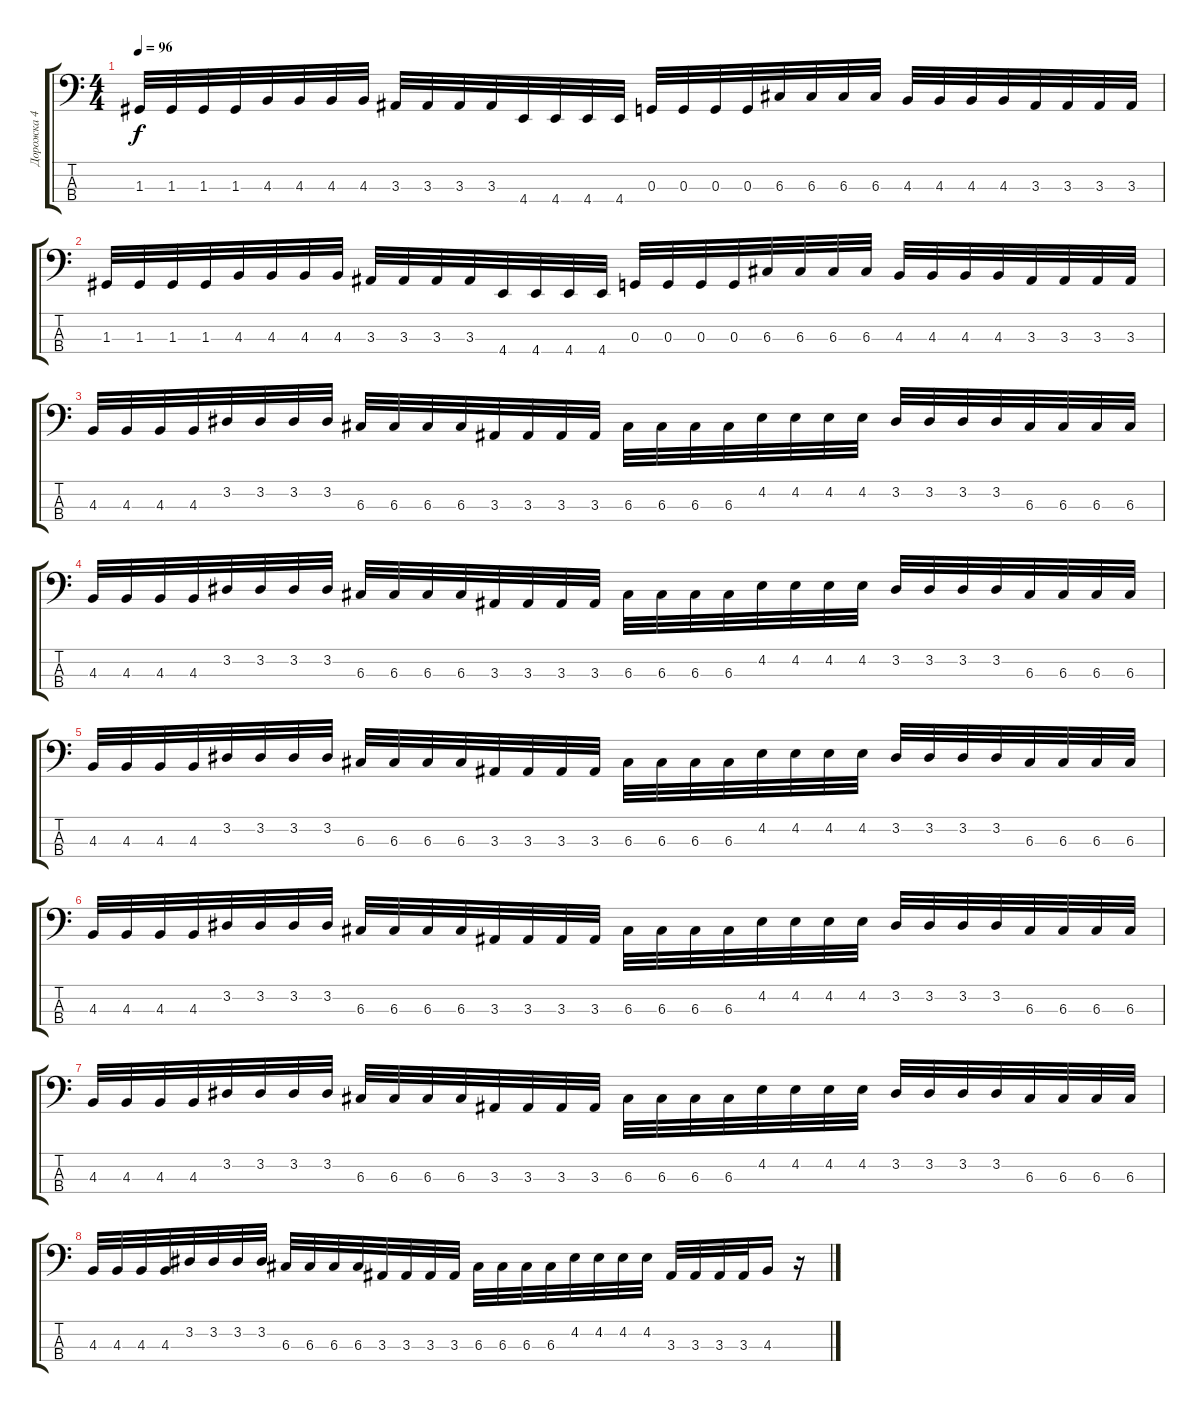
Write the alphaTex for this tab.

\track ("Дорожка 4" "Дорожка 4") {instrument electricbasspick}
\staff {score tabs}
\tuning (F2 C2 G1 C1) {hide}
\ts (4 4)
\tempo 96
\clef f4
\ks c
1.3.32{dy f} 1.3.32 1.3.32 1.3.32 4.3.32 4.3.32 4.3.32 4.3.32 3.3.32 3.3.32 3.3.32 3.3.32 4.4.32 4.4.32 4.4.32 4.4.32 0.3.32 0.3.32 0.3.32 0.3.32 6.3.32 6.3.32 6.3.32 6.3.32 4.3.32 4.3.32 4.3.32 4.3.32 3.3.32 3.3.32 3.3.32 3.3.32 |
1.3.32 1.3.32 1.3.32 1.3.32 4.3.32 4.3.32 4.3.32 4.3.32 3.3.32 3.3.32 3.3.32 3.3.32 4.4.32 4.4.32 4.4.32 4.4.32 0.3.32 0.3.32 0.3.32 0.3.32 6.3.32 6.3.32 6.3.32 6.3.32 4.3.32 4.3.32 4.3.32 4.3.32 3.3.32 3.3.32 3.3.32 3.3.32 |
4.3.32 4.3.32 4.3.32 4.3.32 3.2.32 3.2.32 3.2.32 3.2.32 6.3.32 6.3.32 6.3.32 6.3.32 3.3.32 3.3.32 3.3.32 3.3.32 6.3.32 6.3.32 6.3.32 6.3.32 4.2.32 4.2.32 4.2.32 4.2.32 3.2.32 3.2.32 3.2.32 3.2.32 6.3.32 6.3.32 6.3.32 6.3.32 |
4.3.32 4.3.32 4.3.32 4.3.32 3.2.32 3.2.32 3.2.32 3.2.32 6.3.32 6.3.32 6.3.32 6.3.32 3.3.32 3.3.32 3.3.32 3.3.32 6.3.32 6.3.32 6.3.32 6.3.32 4.2.32 4.2.32 4.2.32 4.2.32 3.2.32 3.2.32 3.2.32 3.2.32 6.3.32 6.3.32 6.3.32 6.3.32 |
4.3.32 4.3.32 4.3.32 4.3.32 3.2.32 3.2.32 3.2.32 3.2.32 6.3.32 6.3.32 6.3.32 6.3.32 3.3.32 3.3.32 3.3.32 3.3.32 6.3.32 6.3.32 6.3.32 6.3.32 4.2.32 4.2.32 4.2.32 4.2.32 3.2.32 3.2.32 3.2.32 3.2.32 6.3.32 6.3.32 6.3.32 6.3.32 |
4.3.32 4.3.32 4.3.32 4.3.32 3.2.32 3.2.32 3.2.32 3.2.32 6.3.32 6.3.32 6.3.32 6.3.32 3.3.32 3.3.32 3.3.32 3.3.32 6.3.32 6.3.32 6.3.32 6.3.32 4.2.32 4.2.32 4.2.32 4.2.32 3.2.32 3.2.32 3.2.32 3.2.32 6.3.32 6.3.32 6.3.32 6.3.32 |
4.3.32 4.3.32 4.3.32 4.3.32 3.2.32 3.2.32 3.2.32 3.2.32 6.3.32 6.3.32 6.3.32 6.3.32 3.3.32 3.3.32 3.3.32 3.3.32 6.3.32 6.3.32 6.3.32 6.3.32 4.2.32 4.2.32 4.2.32 4.2.32 3.2.32 3.2.32 3.2.32 3.2.32 6.3.32 6.3.32 6.3.32 6.3.32 |
4.3.32 4.3.32 4.3.32 4.3.32 3.2.32 3.2.32 3.2.32 3.2.32 6.3.32 6.3.32 6.3.32 6.3.32 3.3.32 3.3.32 3.3.32 3.3.32 6.3.32 6.3.32 6.3.32 6.3.32 4.2.32 4.2.32 4.2.32 4.2.32 3.3.32 3.3.32 3.3.32 3.3.32 4.3.16 r.16
